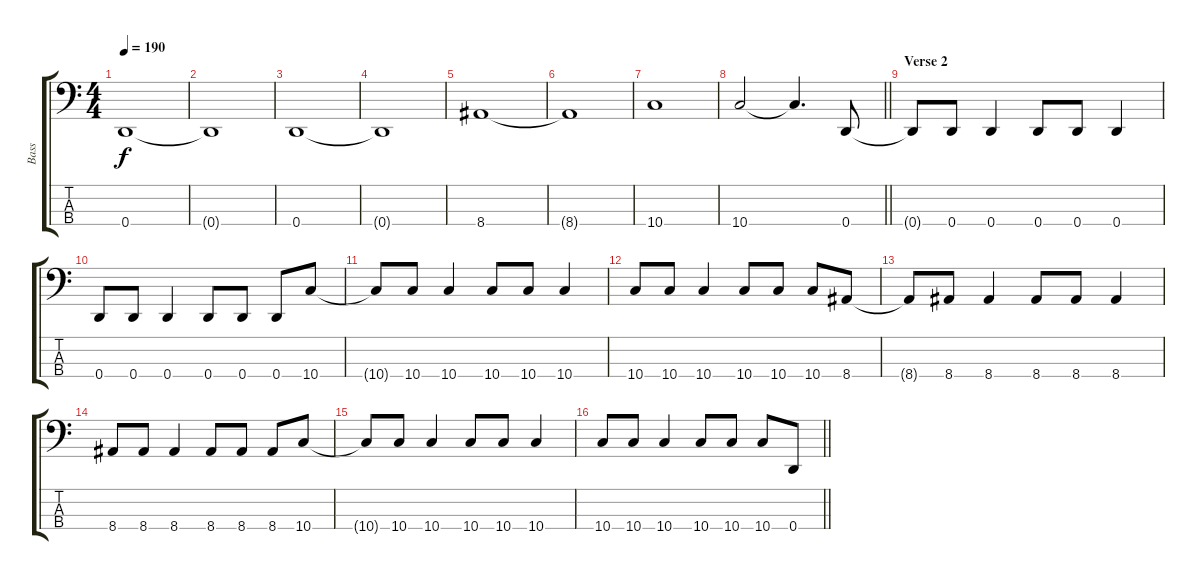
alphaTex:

\track ("Bass" "Bass") {instrument electricbassfinger}
\staff {score tabs}
\tuning (G2 D2 A1 D1) {hide}
\ts (4 4)
\section ("" "")
\tempo 190
\clef f4
\ks c
0.4.1{dy f} |
0.4{t}.1 |
0.4.1 |
0.4{t}.1 |
8.4.1 |
8.4{t}.1 |
10.4.1 |
\barLineRight lightlight
10.4.2 10.4{t}.4{d} 0.4.8 |
\section ("" "Verse 2")
0.4{t}.8 0.4.8 0.4.4 0.4.8 0.4.8 0.4.4 |
0.4.8 0.4.8 0.4.4 0.4.8 0.4.8 0.4.8 10.4.8 |
10.4{t}.8 10.4.8 10.4.4 10.4.8 10.4.8 10.4.4 |
10.4.8 10.4.8 10.4.4 10.4.8 10.4.8 10.4.8 8.4.8 |
8.4{t}.8 8.4.8 8.4.4 8.4.8 8.4.8 8.4.4 |
8.4.8 8.4.8 8.4.4 8.4.8 8.4.8 8.4.8 10.4.8 |
10.4{t}.8 10.4.8 10.4.4 10.4.8 10.4.8 10.4.4 |
\barLineRight lightlight
10.4.8 10.4.8 10.4.4 10.4.8 10.4.8 10.4.8 0.4.8
